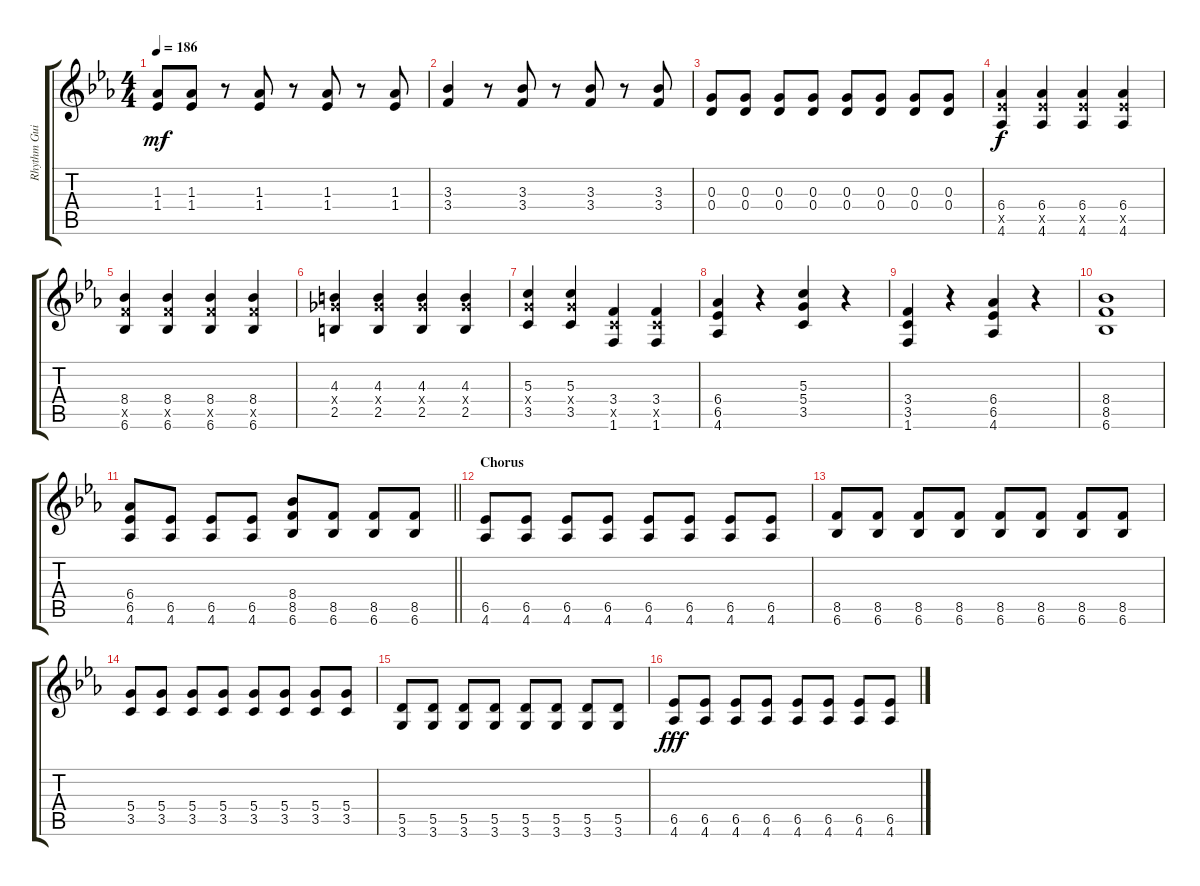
\track ("Rhythm Guitar" "Rhythm Gui") {instrument distortionguitar}
\staff {score tabs}
\tuning (E4 B3 G3 D3 A2 E2) {hide}
\ts (4 4)
\tempo 186
\clef g2
\ks eb
(1.3 1.4).8{dy mf} (1.3 1.4).8 r.8 (1.3 1.4).8 r.8 (1.3 1.4).8 r.8 (1.3 1.4).8 |
(3.3 3.4).4 r.8 (3.3 3.4).8 r.8 (3.3 3.4).8 r.8 (3.3 3.4).8 |
(0.3 0.4).8 (0.3 0.4).8 (0.3 0.4).8 (0.3 0.4).8 (0.3 0.4).8 (0.3 0.4).8 (0.3 0.4).8 (0.3 0.4).8 |
(6.4 6.5{x} 4.6).4{dy f} (6.4 6.5{x} 4.6).4 (6.4 6.5{x} 4.6).4 (6.4 6.5{x} 4.6).4 |
(8.4 8.5{x} 6.6).4 (8.4 8.5{x} 6.6).4 (8.4 8.5{x} 6.6).4 (8.4 8.5{x} 6.6).4 |
(4.3 4.4{x} 2.5).4 (4.3 4.4{x} 2.5).4 (4.3 4.4{x} 2.5).4 (4.3 4.4{x} 2.5).4 |
(5.3 5.4{x} 3.5).4 (5.3 5.4{x} 3.5).4 (3.4 3.5{x} 1.6).4 (3.4 3.5{x} 1.6).4 |
(6.4 6.5 4.6).4 r.4 (5.3 5.4 3.5).4 r.4 |
(3.4 3.5 1.6).4 r.4 (6.4 6.5 4.6).4 r.4 |
(8.4 8.5 6.6).1 |
\barLineRight lightlight
(6.4 6.5 4.6).8 (6.5 4.6).8 (6.5 4.6).8 (6.5 4.6).8 (8.4 8.5 6.6).8 (8.5 6.6).8 (8.5 6.6).8 (8.5 6.6).8 |
\section ("" "Chorus")
(6.5 4.6).8 (6.5 4.6).8 (6.5 4.6).8 (6.5 4.6).8 (6.5 4.6).8 (6.5 4.6).8 (6.5 4.6).8 (6.5 4.6).8 |
(8.5 6.6).8 (8.5 6.6).8 (8.5 6.6).8 (8.5 6.6).8 (8.5 6.6).8 (8.5 6.6).8 (8.5 6.6).8 (8.5 6.6).8 |
(5.4 3.5).8 (5.4 3.5).8 (5.4 3.5).8 (5.4 3.5).8 (5.4 3.5).8 (5.4 3.5).8 (5.4 3.5).8 (5.4 3.5).8 |
(5.5 3.6).8 (5.5 3.6).8 (5.5 3.6).8 (5.5 3.6).8 (5.5 3.6).8 (5.5 3.6).8 (5.5 3.6).8 (5.5 3.6).8 |
(6.5 4.6).8{dy fff} (6.5 4.6).8 (6.5 4.6).8 (6.5 4.6).8 (6.5 4.6).8 (6.5 4.6).8 (6.5 4.6).8 (6.5 4.6).8
